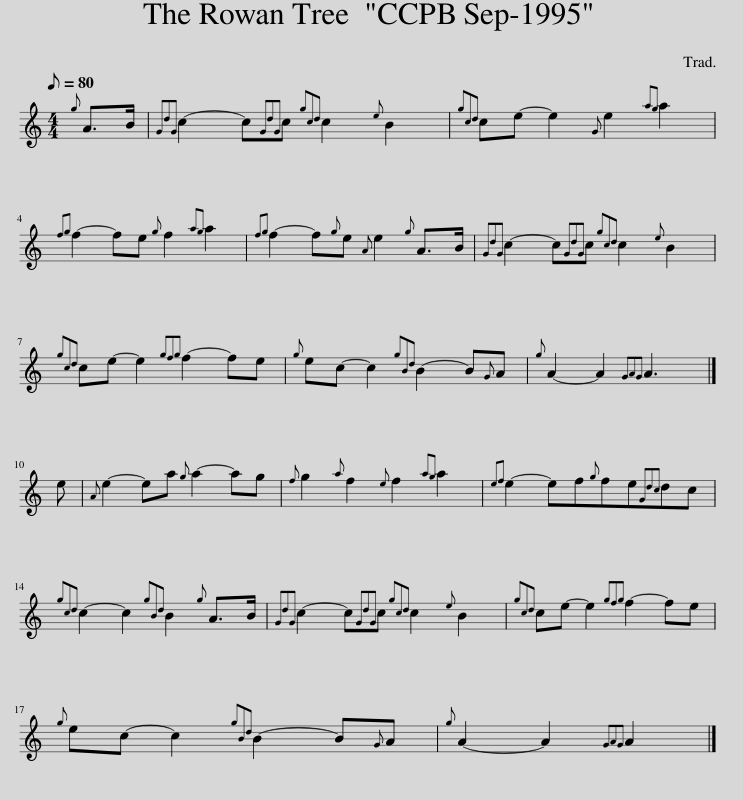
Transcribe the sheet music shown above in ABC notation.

X:1
L:1/8
Q:1/8=80
M:4/4
I:linebreak $
K:C
V:1 treble
V:1
{g} A>B |{GdG} c2- c{GdG}c{gcd} c2{e} B2 |{gcd} ce- e2{G} e2{ag} a2 |${fg} f2- fe{g} f2{ag} a2 |{fg} f2- f{g}e{A} e2{g} A>B | %5
{GdG} c2- c{GdG}c{gcd} c2{e} B2 |${gcd} ce- e2{gfg} f2- fe |{g} ec- c2{gBd} B2- B{G}A |{g} A2- A2{GAG} A3 |]$ e | %10
{A} e2- ea{g} a2- ag |{f} g2{a} f2{e} f2{ag} a2 |{ef} e2- ef{g}fe{Gdc}dc |${gcd} c2- c2{gBd} B2{g} A>B |{GdG} c2- c{GdG}c{gcd} c2{e} B2 | %15
{gcd} ce- e2{gfg} f2- fe |${g} ec- c2{gBd} B2- B{G}A |{g} A2- A2{GAG} A2 |] %18
